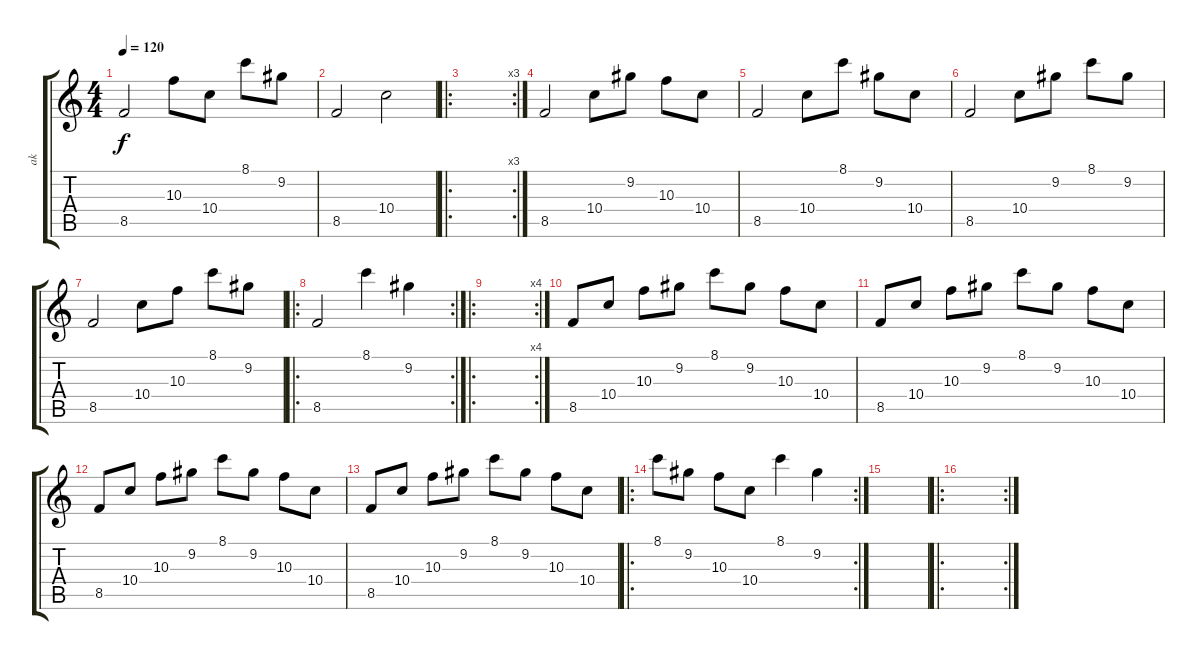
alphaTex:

\track ("ak" "ak") {instrument acousticguitarsteel}
\staff {score tabs}
\tuning (E4 B3 G3 D3 A2 E2) {hide}
\ts (4 4)
\tempo 120
\clef g2
\ks c
8.5.2{dy f} 10.3.8 10.4.8 8.1.8 9.2.8 |
8.5.2 10.4.2 |
\ro
\rc 3
|
8.5.2 10.4.8 9.2.8 10.3.8 10.4.8 |
8.5.2 10.4.8 8.1.8 9.2.8 10.4.8 |
8.5.2 10.4.8 9.2.8 8.1.8 9.2.8 |
8.5.2 10.4.8 10.3.8 8.1.8 9.2.8 |
\ro
\rc 2
8.5.2 8.1.4 9.2.4 |
\ro
\rc 4
|
8.5.8 10.4.8 10.3.8 9.2.8 8.1.8 9.2.8 10.3.8 10.4.8 |
8.5.8 10.4.8 10.3.8 9.2.8 8.1.8 9.2.8 10.3.8 10.4.8 |
8.5.8 10.4.8 10.3.8 9.2.8 8.1.8 9.2.8 10.3.8 10.4.8 |
8.5.8 10.4.8 10.3.8 9.2.8 8.1.8 9.2.8 10.3.8 10.4.8 |
\ro
\rc 2
8.1.8 9.2.8 10.3.8 10.4.8 8.1.4 9.2.4 |
|
\ro
\rc 2
